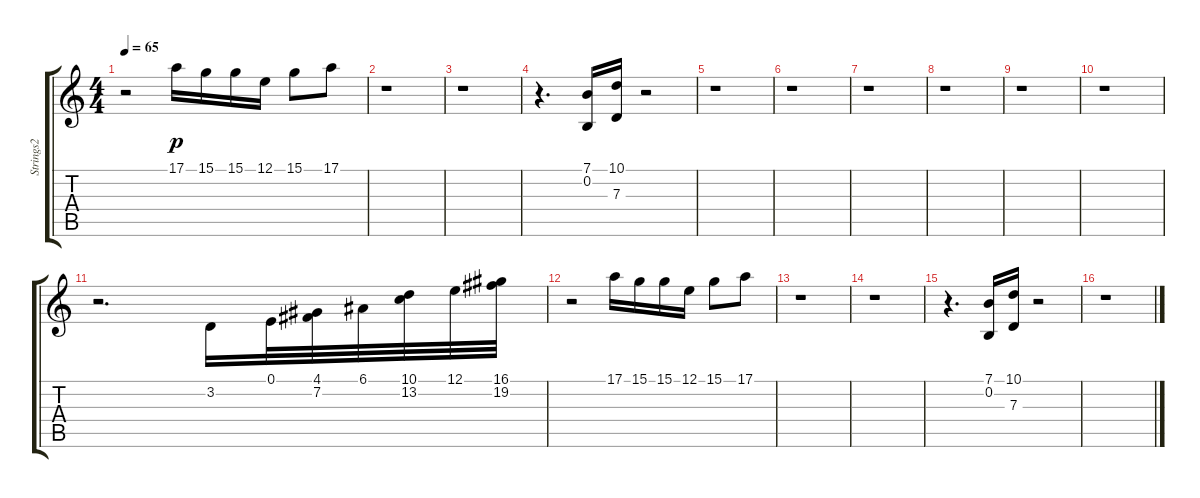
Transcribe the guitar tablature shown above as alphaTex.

\track ("Strings2" "Strings2") {instrument stringensemble1}
\staff {score tabs}
\tuning (E4 B3 G3 D3 A2 E2) {hide}
\ts (4 4)
\tempo 65
\clef g2
\ks c
r.2{dy p} 17.1.16 15.1.16 15.1.16 12.1.16 15.1.8 17.1.8 |
r.1 |
r.1 |
r.4{d} (7.1 0.2).16 (10.1 7.3).16 r.2 |
r.1 |
r.1 |
r.1 |
r.1 |
r.1 |
r.1 |
r.2{d} 3.2.16 0.1.32 (4.1 7.2).32 6.1.32 (10.1 13.2).32 12.1.32 (16.1 19.2).32 |
r.2 17.1.16 15.1.16 15.1.16 12.1.16 15.1.8 17.1.8 |
r.1 |
r.1 |
r.4{d} (7.1 0.2).16 (10.1 7.3).16 r.2 |
r.1
